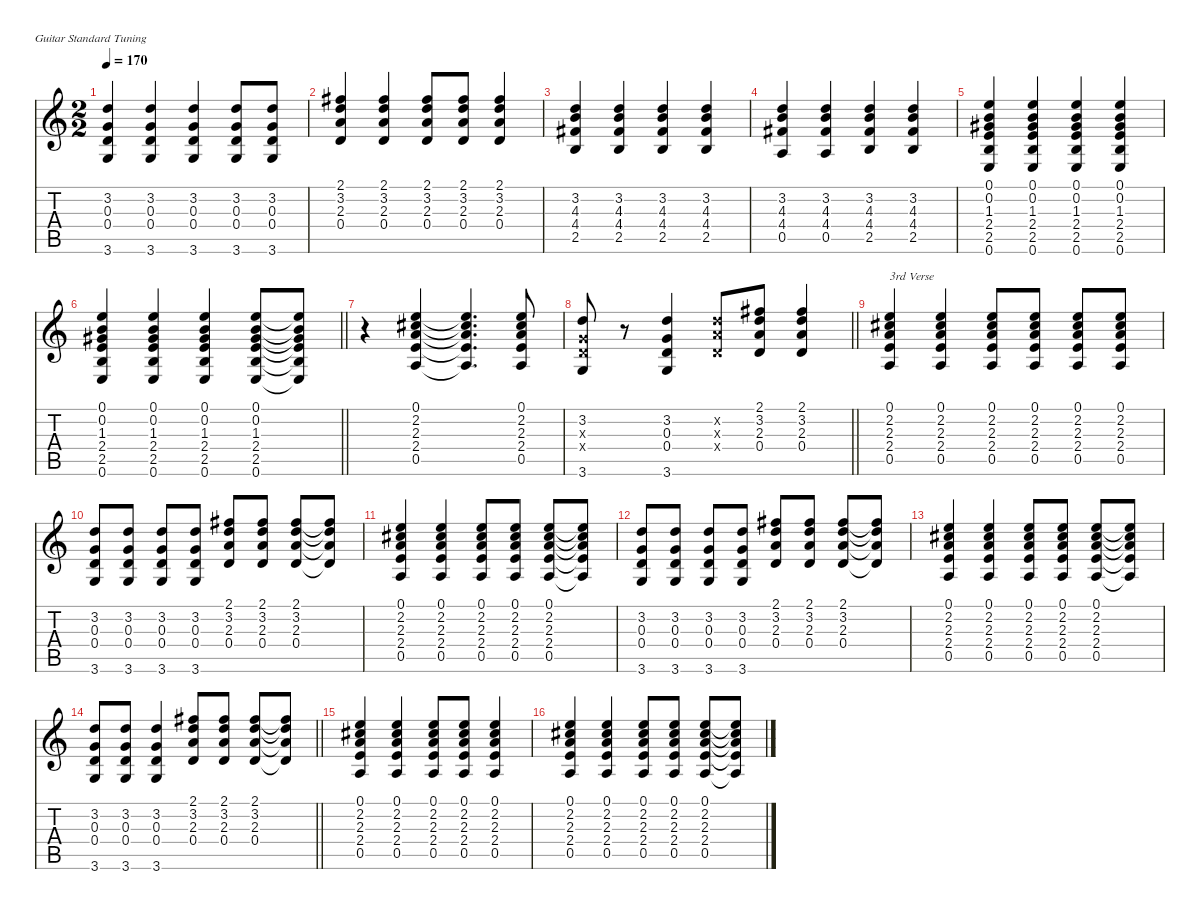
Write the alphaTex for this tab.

\defaultSystemsLayout 4
\hideDynamics
\bracketExtendMode nobrackets
\singleTrackTrackNamePolicy hidden
\multiTrackTrackNamePolicy hidden
\firstSystemTrackNameMode fullname
\firstSystemTrackNameOrientation horizontal
\otherSystemsTrackNameOrientation horizontal
\track ("Acoustic III" "n.guit.") {instrument acousticguitarnylon}
\staff {score tabs}
\tuning (E4 B3 G3 D3 A2 E2)
\ts (2 2)
\tempo 170
\clef g2
\ks c
(3.2 0.3 0.4 3.6).4{dy f beam Up} (3.2 0.3 0.4 3.6).4{beam Up} (3.2 0.3 0.4 3.6).4{beam Up} (3.2 0.3 0.4 3.6).8{beam Up} (3.2 0.3 0.4 3.6).8{beam Up} |
(2.1{acc #} 3.2 2.3 0.4).4{beam Up} (2.1{acc #} 3.2 2.3 0.4).4{beam Up} (2.1{acc #} 3.2 2.3 0.4).8{beam Up} (2.1{acc #} 3.2 2.3 0.4).8{beam Up} (2.1{acc #} 3.2 2.3 0.4).4{beam Up} |
(3.2 4.3 4.4{acc #} 2.5).4{beam Up} (3.2 4.3 4.4{acc #} 2.5).4{beam Up} (3.2 4.3 4.4{acc #} 2.5).4{beam Up} (3.2 4.3 4.4{acc #} 2.5).4{beam Up} |
(3.2 4.3 4.4{acc #} 0.5).4{beam Up} (3.2 4.3 4.4{acc #} 0.5).4{beam Up} (3.2 4.3 4.4{acc #} 2.5).4{beam Up} (3.2 4.3 4.4{acc #} 2.5).4{beam Up} |
(0.1 0.2 1.3{acc #} 2.4 2.5 0.6).4{beam Up} (0.1 0.2 1.3{acc #} 2.4 2.5 0.6).4{beam Up} (0.1 0.2 1.3{acc #} 2.4 2.5 0.6).4{beam Up} (0.1 0.2 1.3{acc #} 2.4 2.5 0.6).4{beam Up} |
\barLineRight lightlight
(0.1 0.2 1.3{acc #} 2.4 2.5 0.6).4{beam Up} (0.1 0.2 1.3{acc #} 2.4 2.5 0.6).4{beam Up} (0.1 0.2 1.3{acc #} 2.4 2.5 0.6).4{beam Up} (0.1 0.2 1.3{acc #} 2.4 2.5 0.6).8{beam Up} (0.1{t} 0.2{t} 1.3{t acc #} 2.4{t} 2.5{t} 0.6{t}).8{beam Up} |
r.4{beam Down} (0.1 2.2{acc #} 2.3 2.4 0.5).4{beam Up} (0.1{t} 2.2{t acc #} 2.3{t} 2.4{t} 0.5{t}).4{d beam Up} (0.1 2.2{acc #} 2.3 2.4 0.5).8{beam Up} |
\barLineRight lightlight
(3.2 0.3{x} 0.4{x} 3.6).8{beam Up} r.8{beam Up} (3.2 0.3 0.4 3.6).4{beam Up} (3.2{x} 2.3{x} 0.4{x}).8{beam Up} (2.1{acc #} 3.2 2.3 0.4).8{beam Up} (2.1{acc #} 3.2 2.3 0.4).4{beam Up} |
(0.1 2.2{acc #} 2.3 2.4 0.5).4{txt "3rd Verse" beam Up} (0.1 2.2{acc #} 2.3 2.4 0.5).4{beam Up} (0.1 2.2{acc #} 2.3 2.4 0.5).8{beam Up} (0.1 2.2{acc #} 2.3 2.4 0.5).8{beam Up} (0.1 2.2{acc #} 2.3 2.4 0.5).8{beam Up} (0.1 2.2{acc #} 2.3 2.4 0.5).8{beam Up} |
(3.2 0.3 0.4 3.6).8{beam Up} (3.2 0.3 0.4 3.6).8{beam Up} (3.2 0.3 0.4 3.6).8{beam Up} (3.2 0.3 0.4 3.6).8{beam Up} (2.1{acc #} 3.2 2.3 0.4).8{beam Up} (2.1{acc #} 3.2 2.3 0.4).8{beam Up} (2.1{acc #} 3.2 2.3 0.4).8{beam Up} (2.1{t acc #} 3.2{t} 2.3{t} 0.4{t}).8{beam Up} |
(0.1 2.2{acc #} 2.3 2.4 0.5).4{beam Up} (0.1 2.2{acc #} 2.3 2.4 0.5).4{beam Up} (0.1 2.2{acc #} 2.3 2.4 0.5).8{beam Up} (0.1 2.2{acc #} 2.3 2.4 0.5).8{beam Up} (0.1 2.2{acc #} 2.3 2.4 0.5).8{beam Up} (0.1{t} 2.2{t acc #} 2.3{t} 2.4{t} 0.5{t}).8{beam Up} |
(3.2 0.3 0.4 3.6).8{beam Up} (3.2 0.3 0.4 3.6).8{beam Up} (3.2 0.3 0.4 3.6).8{beam Up} (3.2 0.3 0.4 3.6).8{beam Up} (2.1{acc #} 3.2 2.3 0.4).8{beam Up} (2.1{acc #} 3.2 2.3 0.4).8{beam Up} (2.1{acc #} 3.2 2.3 0.4).8{beam Up} (2.1{t acc #} 3.2{t} 2.3{t} 0.4{t}).8{beam Up} |
(0.1 2.2{acc #} 2.3 2.4 0.5).4{beam Up} (0.1 2.2{acc #} 2.3 2.4 0.5).4{beam Up} (0.1 2.2{acc #} 2.3 2.4 0.5).8{beam Up} (0.1 2.2{acc #} 2.3 2.4 0.5).8{beam Up} (0.1 2.2{acc #} 2.3 2.4 0.5).8{beam Up} (0.1{t} 2.2{t acc #} 2.3{t} 2.4{t} 0.5{t}).8{beam Up} |
\barLineRight lightlight
(3.2 0.3 0.4 3.6).8{beam Up} (3.2 0.3 0.4 3.6).8{beam Up} (3.2 0.3 0.4 3.6).4{beam Up} (2.1{acc #} 3.2 2.3 0.4).8{beam Up} (2.1{acc #} 3.2 2.3 0.4).8{beam Up} (2.1{acc #} 3.2 2.3 0.4).8{beam Up} (2.1{t acc #} 3.2{t} 2.3{t} 0.4{t}).8{beam Up} |
(0.1 2.2{acc #} 2.3 2.4 0.5).4{beam Up} (0.1 2.2{acc #} 2.3 2.4 0.5).4{beam Up} (0.1 2.2{acc #} 2.3 2.4 0.5).8{beam Up} (0.1 2.2{acc #} 2.3 2.4 0.5).8{beam Up} (0.1 2.2{acc #} 2.3 2.4 0.5).4{beam Up} |
(0.1 2.2{acc #} 2.3 2.4 0.5).4{beam Up} (0.1 2.2{acc #} 2.3 2.4 0.5).4{beam Up} (0.1 2.2{acc #} 2.3 2.4 0.5).8{beam Up} (0.1 2.2{acc #} 2.3 2.4 0.5).8{beam Up} (0.1 2.2{acc #} 2.3 2.4 0.5).8{beam Up} (0.1{t} 2.2{t acc #} 2.3{t} 2.4{t} 0.5{t}).8{beam Up}
